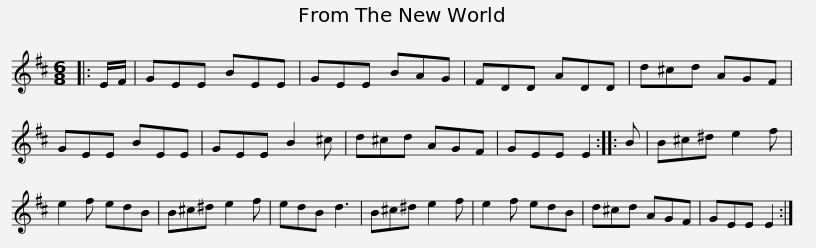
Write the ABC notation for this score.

X:1
L:1/8
M:6/8
I:linebreak $
K:D
V:1 treble
V:1
|: E/F/ | GEE BEE | GEE BAG | FDD ADD | d^cd AGF | %5
 GEE BEE | GEE B2 ^c |$ d^cd AGF | GEE E2 :: B | %10
 B^c^d e2 f | e2 f edB | B^c^d e2 f | edB d3 | B^c^d e2 f |$ %15
 e2 f edB | d^cd AGF | GEE E2 :| %18
